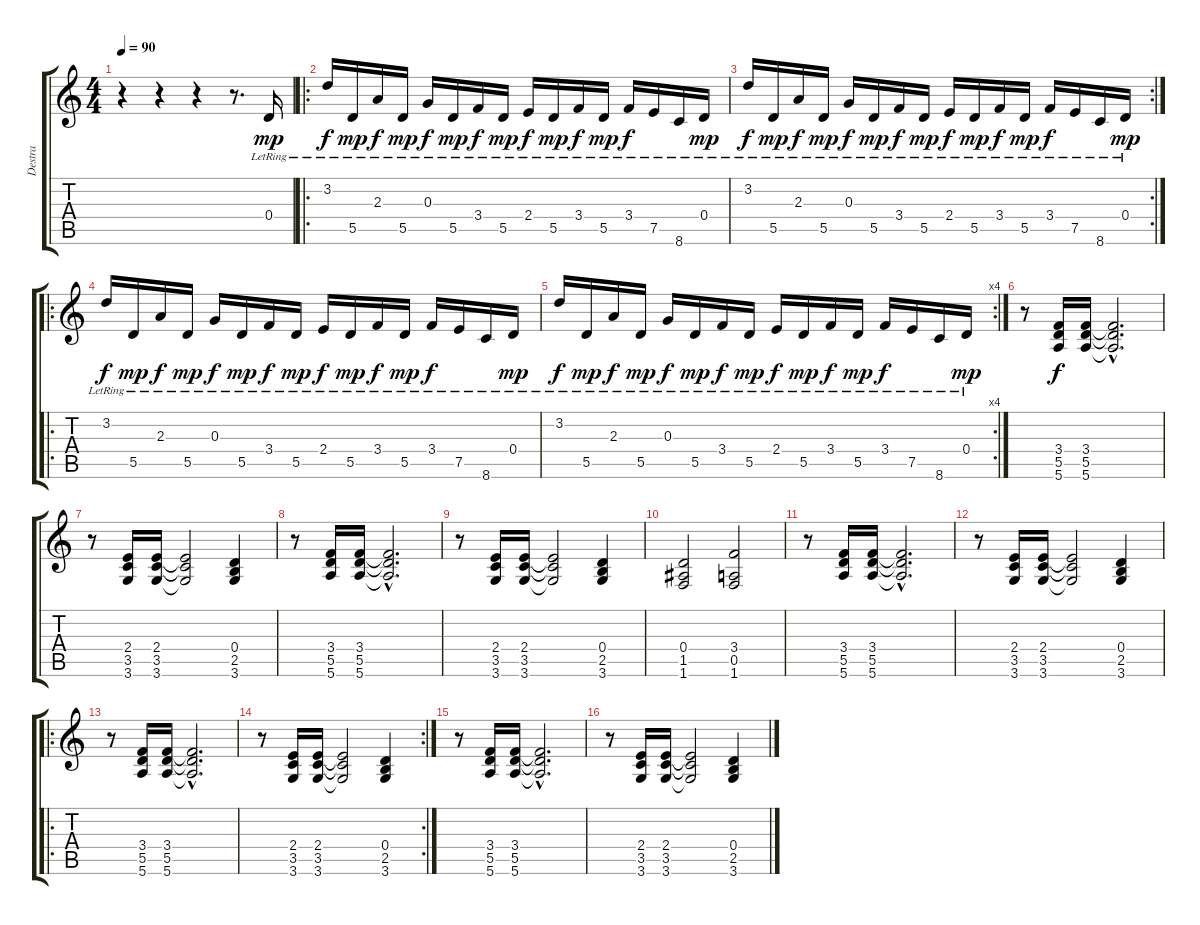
\track ("Destra" "Destra") {instrument acousticgrandpiano}
\staff {score tabs}
\tuning (E5 B4 G4 D4 A3 E3) {hide}
\ts (4 4)
\tempo 90
\clef g2
\ks c
r.4{dy mp instrument acousticgrandpiano} r.4 r.4 r.8{d} 0.4{lr}.16 |
\ro
3.2{lr}.16{dy f} 5.5{lr}.16{dy mp} 2.3{lr}.16{dy f} 5.5{lr}.16{dy mp} 0.3{lr}.16{dy f} 5.5{lr}.16{dy mp} 3.4{lr}.16{dy f} 5.5{lr}.16{dy mp} 2.4{lr}.16{dy f} 5.5{lr}.16{dy mp} 3.4{lr}.16{dy f} 5.5{lr}.16{dy mp} 3.4{lr}.16{dy f} 7.5{lr}.16 8.6{lr}.16 0.4{lr}.16{dy mp} |
\rc 2
3.2{lr}.16{dy f} 5.5{lr}.16{dy mp} 2.3{lr}.16{dy f} 5.5{lr}.16{dy mp} 0.3{lr}.16{dy f} 5.5{lr}.16{dy mp} 3.4{lr}.16{dy f} 5.5{lr}.16{dy mp} 2.4{lr}.16{dy f} 5.5{lr}.16{dy mp} 3.4{lr}.16{dy f} 5.5{lr}.16{dy mp} 3.4{lr}.16{dy f} 7.5{lr}.16 8.6{lr}.16 0.4{lr}.16{dy mp} |
\ro
3.2{lr}.16{dy f} 5.5{lr}.16{dy mp} 2.3{lr}.16{dy f} 5.5{lr}.16{dy mp} 0.3{lr}.16{dy f} 5.5{lr}.16{dy mp} 3.4{lr}.16{dy f} 5.5{lr}.16{dy mp} 2.4{lr}.16{dy f} 5.5{lr}.16{dy mp} 3.4{lr}.16{dy f} 5.5{lr}.16{dy mp} 3.4{lr}.16{dy f} 7.5{lr}.16 8.6{lr}.16 0.4{lr}.16{dy mp} |
\rc 4
3.2{lr}.16{dy f} 5.5{lr}.16{dy mp} 2.3{lr}.16{dy f} 5.5{lr}.16{dy mp} 0.3{lr}.16{dy f} 5.5{lr}.16{dy mp} 3.4{lr}.16{dy f} 5.5{lr}.16{dy mp} 2.4{lr}.16{dy f} 5.5{lr}.16{dy mp} 3.4{lr}.16{dy f} 5.5{lr}.16{dy mp} 3.4{lr}.16{dy f} 7.5{lr}.16 8.6{lr}.16 0.4{lr}.16{dy mp} |
r.8 (3.4 5.5 5.6).16{dy f} (3.4 5.5 5.6).16 (3.4{hac t} 5.5{hac t} 5.6{hac t}).2{d} |
r.8 (2.4 3.5 3.6).16 (2.4 3.5 3.6).16 (2.4{t} 3.5{t} 3.6{t}).2 (0.4 2.5 3.6).4 |
r.8 (3.4 5.5 5.6).16 (3.4 5.5 5.6).16 (3.4{hac t} 5.5{hac t} 5.6{hac t}).2{d} |
r.8 (2.4 3.5 3.6).16 (2.4 3.5 3.6).16 (2.4{t} 3.5{t} 3.6{t}).2 (0.4 2.5 3.6).4 |
(0.4 1.5 1.6).2 (3.4 0.5 1.6).2 |
r.8 (3.4 5.5 5.6).16 (3.4 5.5 5.6).16 (3.4{hac t} 5.5{hac t} 5.6{hac t}).2{d} |
r.8 (2.4 3.5 3.6).16 (2.4 3.5 3.6).16 (2.4{t} 3.5{t} 3.6{t}).2 (0.4 2.5 3.6).4 |
\ro
r.8 (3.4 5.5 5.6).16 (3.4 5.5 5.6).16 (3.4{hac t} 5.5{hac t} 5.6{hac t}).2{d} |
\rc 2
r.8 (2.4 3.5 3.6).16 (2.4 3.5 3.6).16 (2.4{t} 3.5{t} 3.6{t}).2 (0.4 2.5 3.6).4 |
r.8 (3.4 5.5 5.6).16 (3.4 5.5 5.6).16 (3.4{hac t} 5.5{hac t} 5.6{hac t}).2{d} |
r.8 (2.4 3.5 3.6).16 (2.4 3.5 3.6).16 (2.4{t} 3.5{t} 3.6{t}).2 (0.4 2.5 3.6).4
